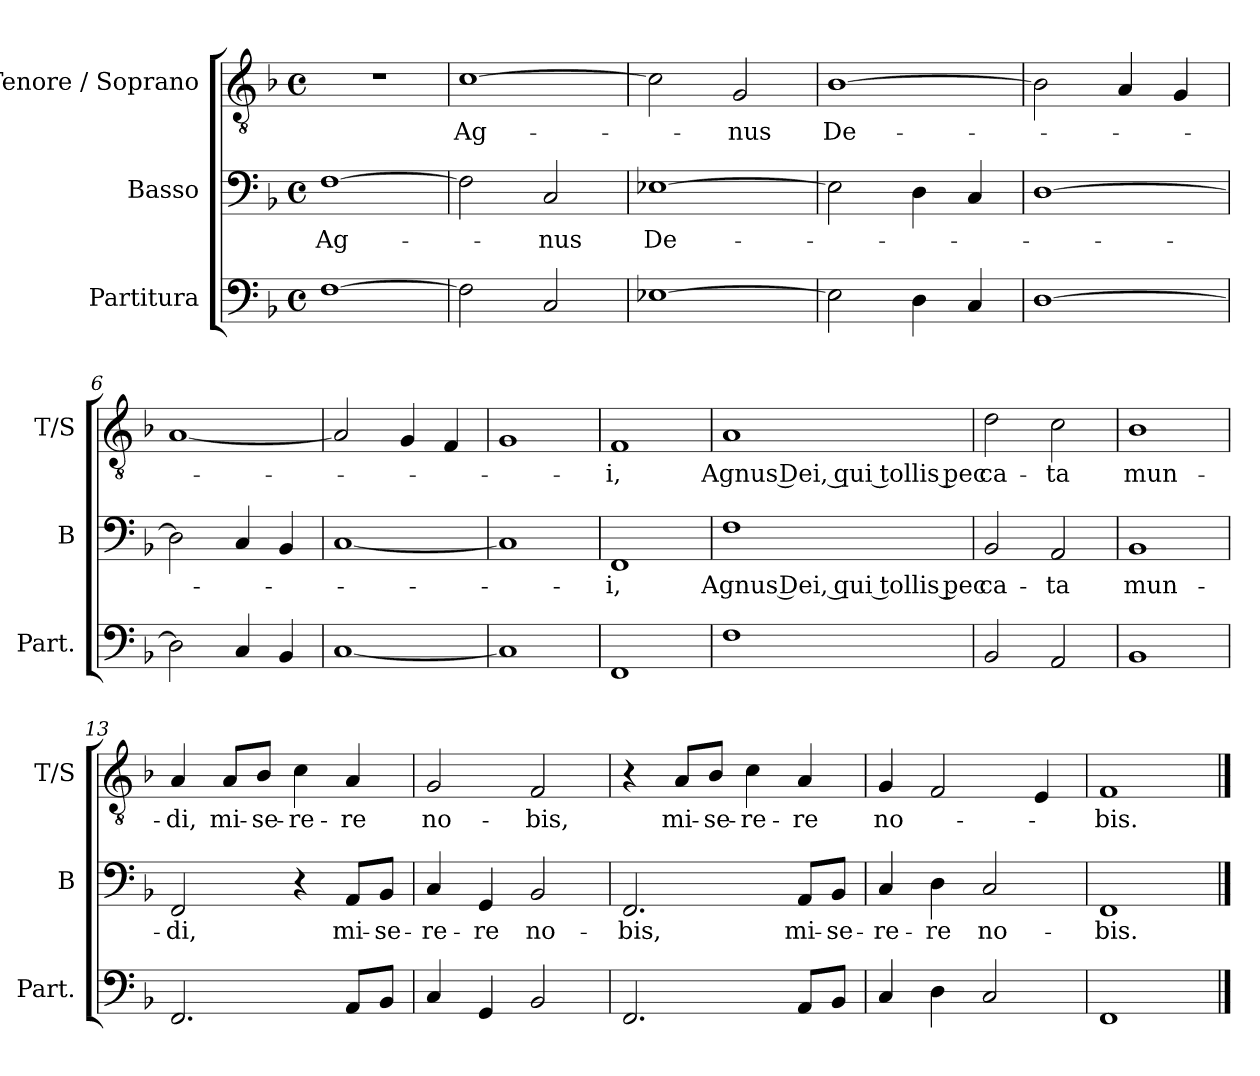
**kern	**kern	**text	**kern	**text
*part3	*part2	*part2	*part1	*part1
*staff3	*staff2	*staff2	*staff1	*staff1
*I"Partitura	*I"Basso	*	*I"Tenore / Soprano	*
*I'Part.	*I'B	*	*I'T/S	*
*clefF4	*clefF4	*	*clefGv2	*
*k[b-]	*k[b-]	*	*k[b-]	*
*F:	*F:	*	*F:	*
*M4/4	*M4/4	*	*M4/4	*
*met(c)	*met(c)	*	*met(c)	*
=1	=1	=1	=1	=1
[1F	[1F	Ag-	1r	.
=2	=2	=2	=2	=2
2F\]	2F\]	.	[1c	Ag-
2C/	2C/	-nus	.	.
=3	=3	=3	=3	=3
[1E-X>	[1E-X	De-	2c\]	.
.	.	.	2G/	-nus
=4	=4	=4	=4	=4
2E->\]	2E-\]	.	[1B-	De-
4D>\	4D\	.	.	.
4C/	4C/	.	.	.
=5	=5	=5	=5	=5
[1D>	[1D	.	2B-\]	.
.	.	.	4A/	.
.	.	.	4G/	.
=6	=6	=6	=6	=6
2D>\]	2D\]	.	[1A	.
4C>/	4C/	.	.	.
4BB-/	4BB-/	.	.	.
=7	=7	=7	=7	=7
[1C>	[1C	.	2A/]	.
.	.	.	4G/	.
.	.	.	4F/	.
=8	=8	=8	=8	=8
1C>]	1C]	.	1G	.
=9	=9	=9	=9	=9
1FF	1FF	-i,	1F	-i,
=10	=10	=10	=10	=10
1F	1F	Agnus Dei, qui tollis pec-	1A	Agnus Dei, qui tollis pec-
=11	=11	=11	=11	=11
2BB-/	2BB-/	-ca-	2d\	-ca-
2AA>/	2AA/	-ta	2c\	-ta
=12	=12	=12	=12	=12
1BB-	1BB-	mun-	1B-	mun-
=13	=13	=13	=13	=13
2.FF/	2FF/	-di,	4A/	-di,
.	.	.	8A/L	mi-
.	.	.	8B-/J	-se-
.	4r	.	4c\	-re-
8AA/L	8AA/L	mi-	4A/	-re
8BB-/J	8BB-/J	-se-	.	.
=14	=14	=14	=14	=14
4C/	4C/	-re-	2G/	no-
4GG/	4GG/	-re	.	.
2BB-/	2BB-/	no-	2F/	-bis,
=15	=15	=15	=15	=15
2.FF/	2.FF/	-bis,	4r	.
.	.	.	8A/L	mi-
.	.	.	8B-/J	-se-
.	.	.	4c\	-re-
8AA/L	8AA/L	mi-	4A/	-re
8BB-/J	8BB-/J	-se-	.	.
=16	=16	=16	=16	=16
4C/	4C/	-re-	4G/	no-
4D\	4D\	-re	2F/	.
2C/	2C/	no-	.	.
.	.	.	4E/	.
=17	=17	=17	=17	=17
1FF	1FF	-bis.	1F	-bis.
==	==	==	==	==
*-	*-	*-	*-	*-
